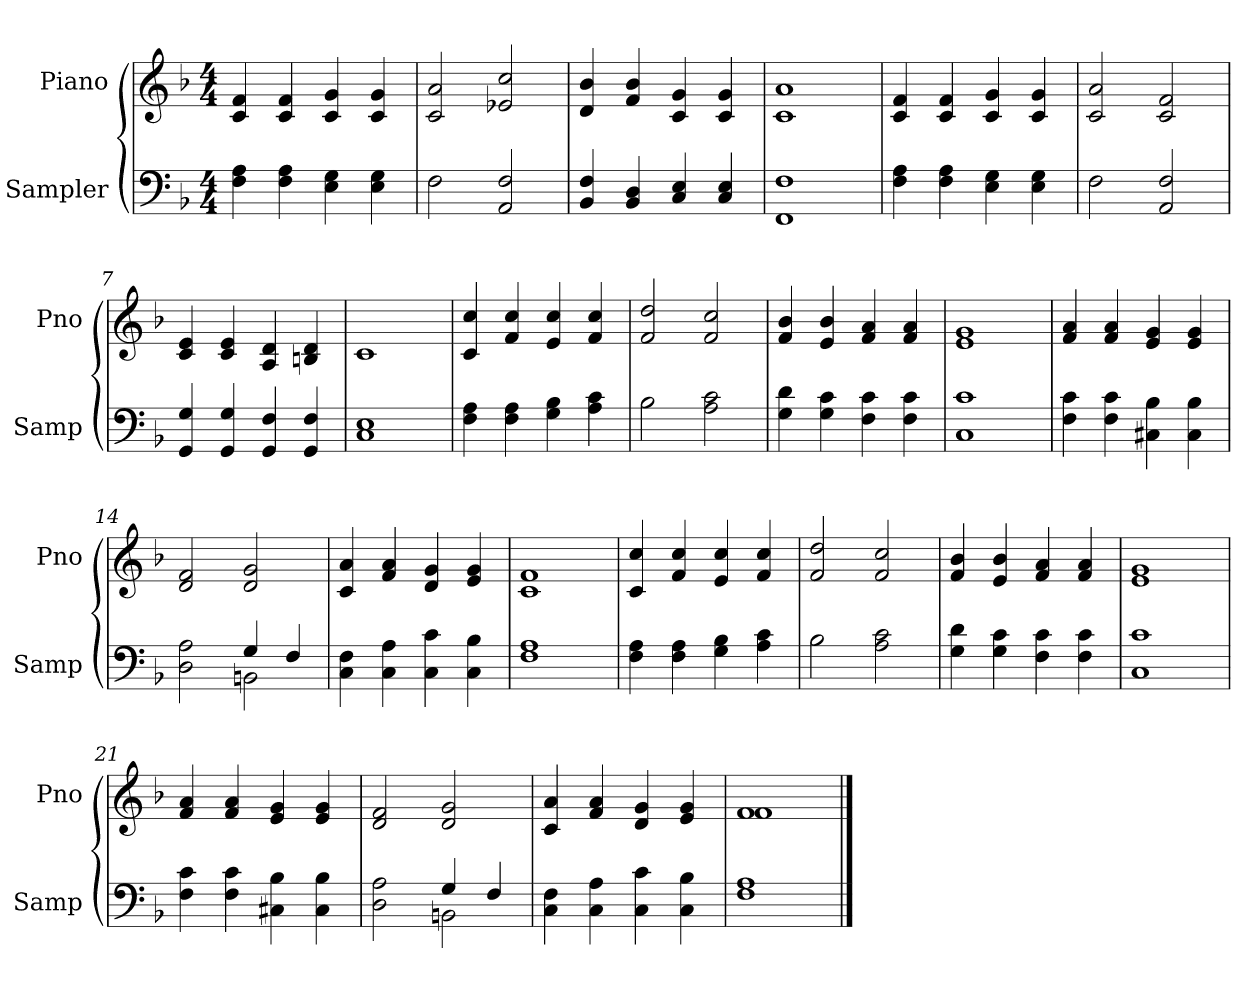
**kern	**kern
*part2	*part1
*staff2	*staff1
*I"Sampler	*I"Piano
*I'Samp	*I'Pno
*clefF4	*clefG2
*k[b-]	*k[b-]
*F:	*F:
*M4/4	*M4/4
=1	=1
4F\ 4A\	4c 4f
4F\ 4A\	4c 4f
4E\ 4G\	4c 4g
4E\ 4G\	4c 4g
=2	=2
2F\	2c 2a
2AA/ 2F/	2e-X 2cc
=3	=3
4BB-/ 4F/	4d/ 4b-/
4BB-/ 4D/	4f/ 4b-/
4C/ 4E/	4c/ 4g/
4C/ 4E/	4c/ 4g/
=4	=4
1FF/ 1F/	1c/ 1a/
=5	=5
4F\ 4A\	4c/ 4f/
4F\ 4A\	4c/ 4f/
4E\ 4G\	4c/ 4g/
4E\ 4G\	4c/ 4g/
=6	=6
2F\	2c/ 2a/
2AA/ 2F/	2c/ 2f/
=7	=7
4GG/ 4G/	4c/ 4e/
4GG/ 4G/	4c/ 4e/
4GG/ 4F/	4A/ 4d/
4GG/ 4F/	4Bn/ 4d/
=8	=8
1C/ 1E/	1c/
=9	=9
4F\ 4A\	4c/ 4cc/
4F\ 4A\	4f/ 4cc/
4G\ 4B-\	4e/ 4cc/
4A\ 4c\	4f/ 4cc/
=10	=10
2B-\	2f/ 2dd/
2A\ 2c\	2f/ 2cc/
=11	=11
4G\ 4d\	4f/ 4b-/
4G\ 4c\	4e/ 4b-/
4F\ 4c\	4f/ 4a/
4F\ 4c\	4f/ 4a/
=12	=12
1C\ 1c\	1e/ 1g/
=13	=13
4F\ 4c\	4f/ 4a/
4F\ 4c\	4f/ 4a/
4C#X\ 4B-\	4e/ 4g/
4C#\ 4B-\	4e/ 4g/
=14	=14
*^	*
2D\ 2A\	2ryy	2d/ 2f/
4G/	2BBn	2d/ 2g/
4F/	.	.
*v	*v	*
=15	=15
4C\ 4F\	4c/ 4a/
4C\ 4A\	4f/ 4a/
4C\ 4c\	4d/ 4g/
4C\ 4B-\	4e/ 4g/
=16	=16
1F\ 1A\	1c/ 1f/
=17	=17
4F\ 4A\	4c/ 4cc/
4F\ 4A\	4f/ 4cc/
4G\ 4B-\	4e/ 4cc/
4A\ 4c\	4f/ 4cc/
=18	=18
2B-	2f/ 2dd/
2A 2c	2f/ 2cc/
=19	=19
4G 4d	4f/ 4b-/
4G 4c	4e/ 4b-/
4F 4c	4f/ 4a/
4F 4c	4f/ 4a/
=20	=20
1C 1c	1e/ 1g/
=21	=21
4F 4c	4f/ 4a/
4F 4c	4f/ 4a/
4C#X 4B-	4e/ 4g/
4C#\ 4B-\	4e/ 4g/
=22	=22
*^	*
2D 2A	2ryy	2d/ 2f/
4G/	2BBn	2d/ 2g/
4F/	.	.
*v	*v	*
=23	=23
4C\ 4F\	4c/ 4a/
4C\ 4A\	4f/ 4a/
4C\ 4c\	4d/ 4g/
4C\ 4B-\	4e/ 4g/
=24	=24
*	*^
1F\ 1A\	1f/	1f
*	*v	*v
==	==
*-	*-
